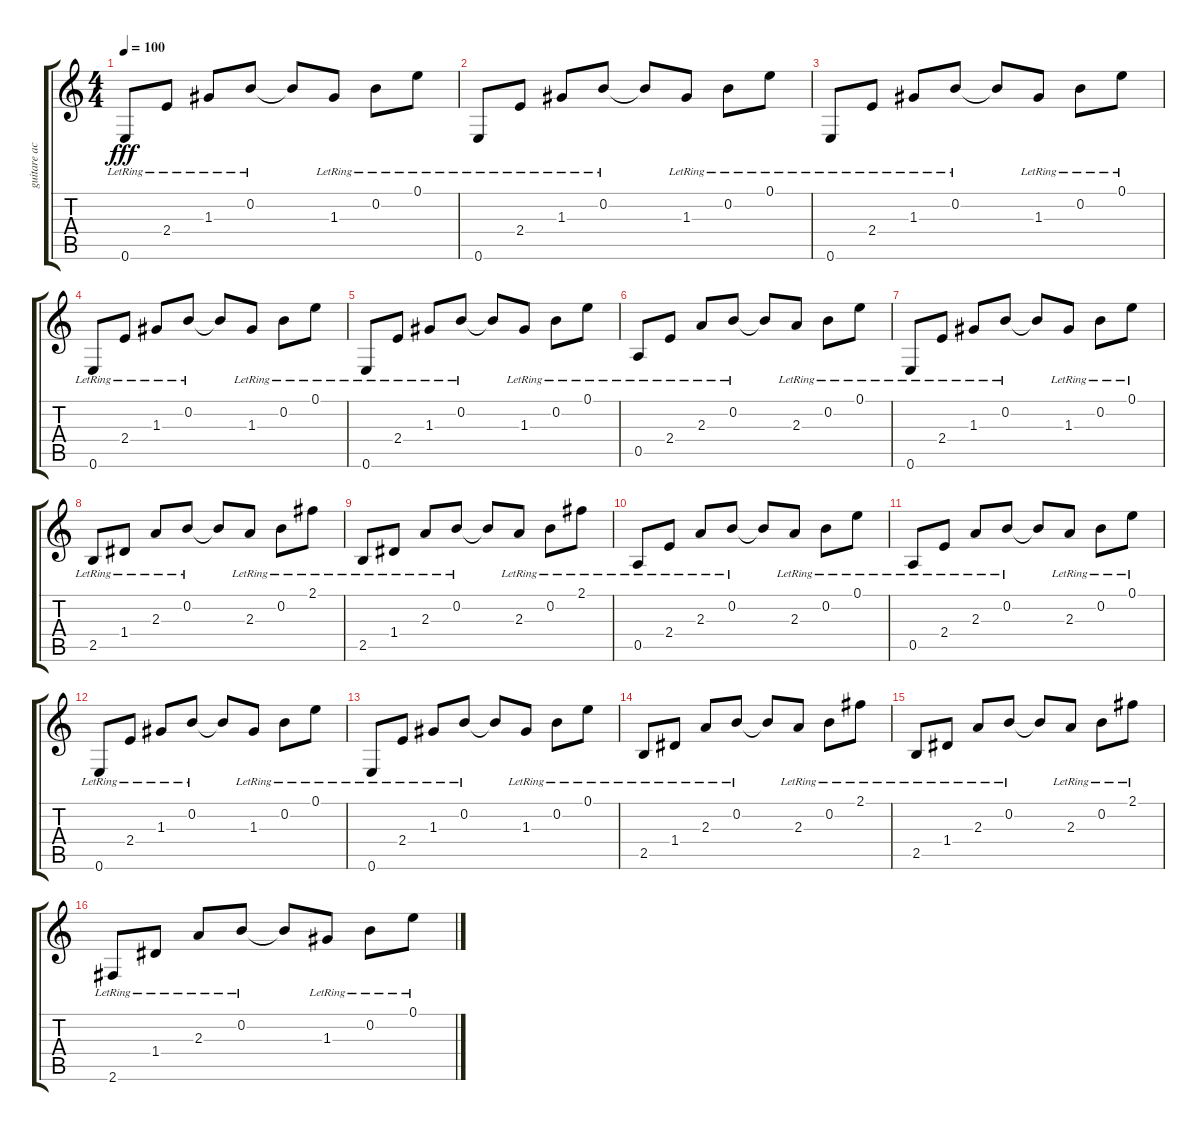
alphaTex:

\track ("guitare acompagnement" "guitare ac") {instrument acousticguitarnylon}
\staff {score tabs}
\tuning (E4 B3 G3 D3 A2 E2) {hide}
\ts (4 4)
\tempo 100
\clef g2
\ks c
0.6{lr}.8{dy fff instrument acousticguitarnylon} 2.4{lr}.8 1.3{lr}.8 0.2{lr}.8 0.2{t}.8 1.3{lr}.8 0.2{lr}.8 0.1{lr}.8 |
0.6{lr}.8 2.4{lr}.8 1.3{lr}.8 0.2{lr}.8 0.2{t}.8 1.3{lr}.8 0.2{lr}.8 0.1{lr}.8 |
0.6{lr}.8 2.4{lr}.8 1.3{lr}.8 0.2{lr}.8 0.2{t}.8 1.3{lr}.8 0.2{lr}.8 0.1{lr}.8 |
0.6{lr}.8 2.4{lr}.8 1.3{lr}.8 0.2{lr}.8 0.2{t}.8 1.3{lr}.8 0.2{lr}.8 0.1{lr}.8 |
0.6{lr}.8 2.4{lr}.8 1.3{lr}.8 0.2{lr}.8 0.2{t}.8 1.3{lr}.8 0.2{lr}.8 0.1{lr}.8 |
0.5{lr}.8 2.4{lr}.8 2.3{lr}.8 0.2{lr}.8 0.2{t}.8 2.3{lr}.8 0.2{lr}.8 0.1{lr}.8 |
0.6{lr}.8 2.4{lr}.8 1.3{lr}.8 0.2{lr}.8 0.2{t}.8 1.3{lr}.8 0.2{lr}.8 0.1{lr}.8 |
2.5{lr}.8 1.4{lr}.8 2.3{lr}.8 0.2{lr}.8 0.2{t}.8 2.3{lr}.8 0.2{lr}.8 2.1{lr}.8 |
2.5{lr}.8 1.4{lr}.8 2.3{lr}.8 0.2{lr}.8 0.2{t}.8 2.3{lr}.8 0.2{lr}.8 2.1{lr}.8 |
0.5{lr}.8 2.4{lr}.8 2.3{lr}.8 0.2{lr}.8 0.2{t}.8 2.3{lr}.8 0.2{lr}.8 0.1{lr}.8 |
0.5{lr}.8 2.4{lr}.8 2.3{lr}.8 0.2{lr}.8 0.2{t}.8 2.3{lr}.8 0.2{lr}.8 0.1{lr}.8 |
0.6{lr}.8 2.4{lr}.8 1.3{lr}.8 0.2{lr}.8 0.2{t}.8 1.3{lr}.8 0.2{lr}.8 0.1{lr}.8 |
0.6{lr}.8 2.4{lr}.8 1.3{lr}.8 0.2{lr}.8 0.2{t}.8 1.3{lr}.8 0.2{lr}.8 0.1{lr}.8 |
2.5{lr}.8 1.4{lr}.8 2.3{lr}.8 0.2{lr}.8 0.2{t}.8 2.3{lr}.8 0.2{lr}.8 2.1{lr}.8 |
2.5{lr}.8 1.4{lr}.8 2.3{lr}.8 0.2{lr}.8 0.2{t}.8 2.3{lr}.8 0.2{lr}.8 2.1{lr}.8 |
2.6{lr}.8 1.4{lr}.8 2.3{lr}.8 0.2{lr}.8 0.2{t}.8 1.3{lr}.8 0.2{lr}.8 0.1{lr}.8
